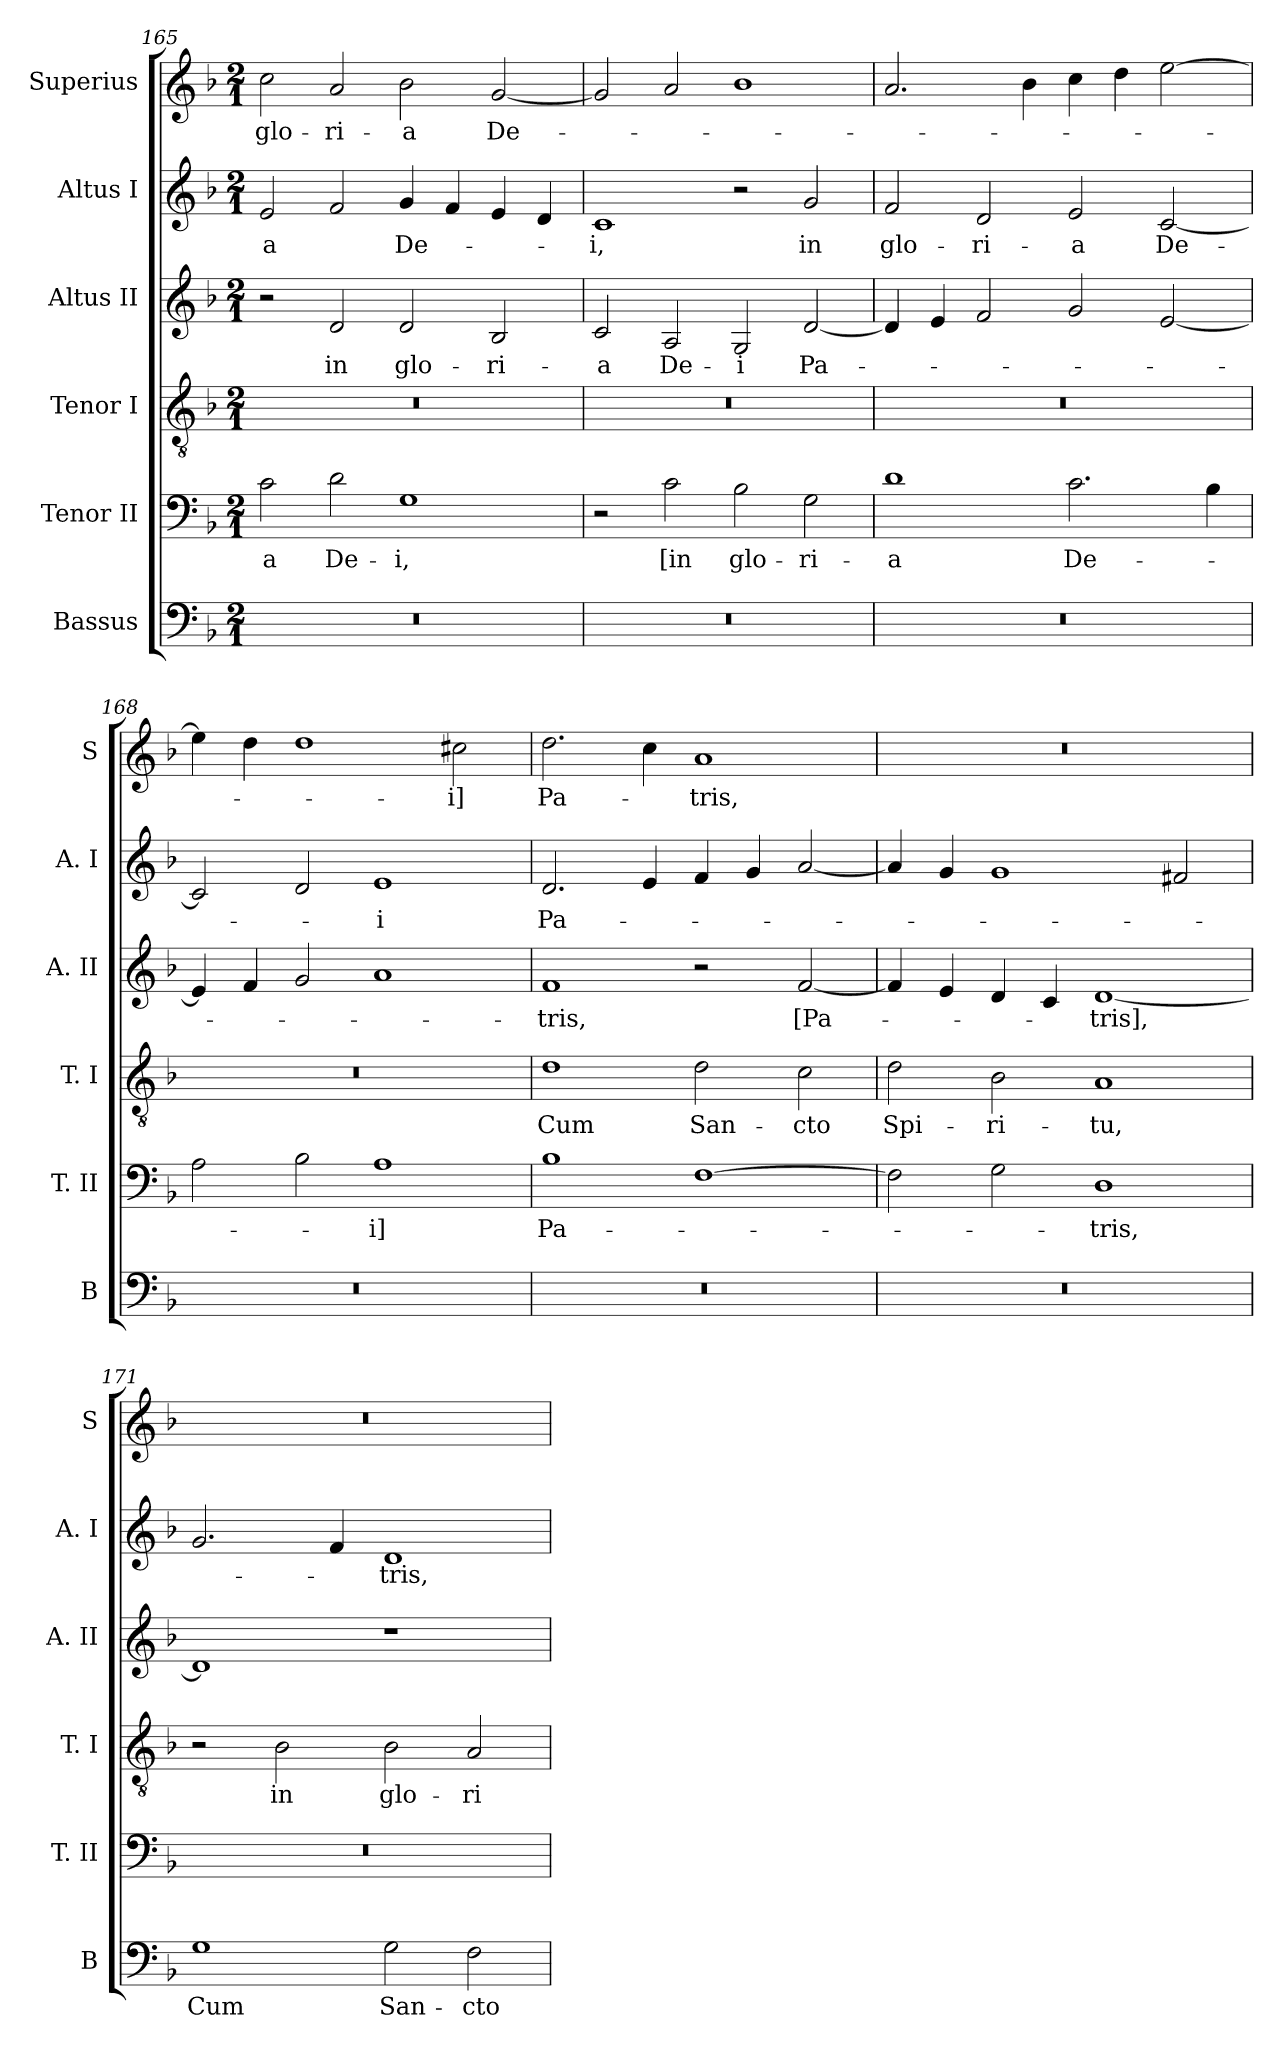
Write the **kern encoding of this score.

**kern	**text	**kern	**text	**kern	**text	**kern	**text	**kern	**text	**kern	**text
*part6	*part6	*part5	*part5	*part4	*part4	*part3	*part3	*part2	*part2	*part1	*part1
*staff6	*staff6	*staff5	*staff5	*staff4	*staff4	*staff3	*staff3	*staff2	*staff2	*staff1	*staff1
*I"Bassus	*	*I"Tenor II	*	*I"Tenor I	*	*I"Altus II	*	*I"Altus I	*	*I"Superius	*
*I'B	*	*I'T. II	*	*I'T. I	*	*I'A. II	*	*I'A. I	*	*I'S	*
*clefF4	*	*clefF4	*	*clefGv2	*	*clefG2	*	*clefG2	*	*clefG2	*
*k[b-]	*	*k[b-]	*	*k[b-]	*	*k[b-]	*	*k[b-]	*	*k[b-]	*
*F:	*	*F:	*	*F:	*	*F:	*	*F:	*	*F:	*
*M2/1	*	*M2/1	*	*M2/1	*	*M2/1	*	*M2/1	*	*M2/1	*
=165	=165	=165	=165	=165	=165	=165	=165	=165	=165	=165	=165
0r	.	2c	-a	0r	.	2r	.	2e	-a	2cc	glo-
.	.	2d	De-	.	.	2d	in	2f	.	2a	-ri-
.	.	1G	-i,	.	.	2d	glo-	4g	De-	2b-	-a
.	.	.	.	.	.	.	.	4f	.	.	.
.	.	.	.	.	.	2B-	-ri-	4e	.	[2g	De-
.	.	.	.	.	.	.	.	4d	.	.	.
=166	=166	=166	=166	=166	=166	=166	=166	=166	=166	=166	=166
0r	.	2r	.	0r	.	2c	-a	1c	-i,	2g]	.
.	.	2c	[in	.	.	2A	De-	.	.	2a	.
.	.	2B-	glo-	.	.	2G	-i	2r	.	1b-	.
.	.	2G	-ri-	.	.	[2d	Pa-	2g	in	.	.
=167	=167	=167	=167	=167	=167	=167	=167	=167	=167	=167	=167
0r	.	1d	-a	0r	.	4d]	.	2f	glo-	2.a	.
.	.	.	.	.	.	4e	.	.	.	.	.
.	.	.	.	.	.	2f	.	2d	-ri-	.	.
.	.	.	.	.	.	.	.	.	.	4b-	.
.	.	2.c	De-	.	.	2g	.	2e	-a	4cc	.
.	.	.	.	.	.	.	.	.	.	4dd	.
.	.	.	.	.	.	[2e	.	[2c	De-	[2ee	.
.	.	4B-	.	.	.	.	.	.	.	.	.
=168	=168	=168	=168	=168	=168	=168	=168	=168	=168	=168	=168
0r	.	2A	.	0r	.	4e]	.	2c]	.	4ee]	.
.	.	.	.	.	.	4f	.	.	.	4dd	.
.	.	2B-	.	.	.	2g	.	2d	.	1dd	.
.	.	1A	-i]	.	.	1a	.	1e	-i	.	.
.	.	.	.	.	.	.	.	.	.	2cc#X	-i]
=169	=169	=169	=169	=169	=169	=169	=169	=169	=169	=169	=169
0r	.	1B-	Pa-	1d	Cum	1f	-tris,	2.d	Pa-	2.dd	Pa-
.	.	.	.	.	.	.	.	4e	.	4cc	.
.	.	[1F	.	2d	San-	2r	.	4f	.	1a	-tris,
.	.	.	.	.	.	.	.	4g	.	.	.
.	.	.	.	2c	-cto	[2f	[Pa-	[2a	.	.	.
=170	=170	=170	=170	=170	=170	=170	=170	=170	=170	=170	=170
0r	.	2F]	.	2d	Spi-	4f]	.	4a]	.	0r	.
.	.	.	.	.	.	4e	.	4g	.	.	.
.	.	2G	.	2B-	-ri-	4d	.	1g	.	.	.
.	.	.	.	.	.	4c	.	.	.	.	.
.	.	1D	-tris,	1A	-tu,	[1d	-tris],	.	.	.	.
.	.	.	.	.	.	.	.	2f#X	.	.	.
=171	=171	=171	=171	=171	=171	=171	=171	=171	=171	=171	=171
1G	Cum	0r	.	2r	.	1d]	.	2.g	.	0r	.
.	.	.	.	2B-	in	.	.	.	.	.	.
.	.	.	.	.	.	.	.	4f	.	.	.
2G	San-	.	.	2B-	glo-	1r	.	1d	-tris,	.	.
2F	-cto	.	.	2A	-ri-	.	.	.	.	.	.
=	=	=	=	=	=	=	=	=	=	=	=
*-	*-	*-	*-	*-	*-	*-	*-	*-	*-	*-	*-
